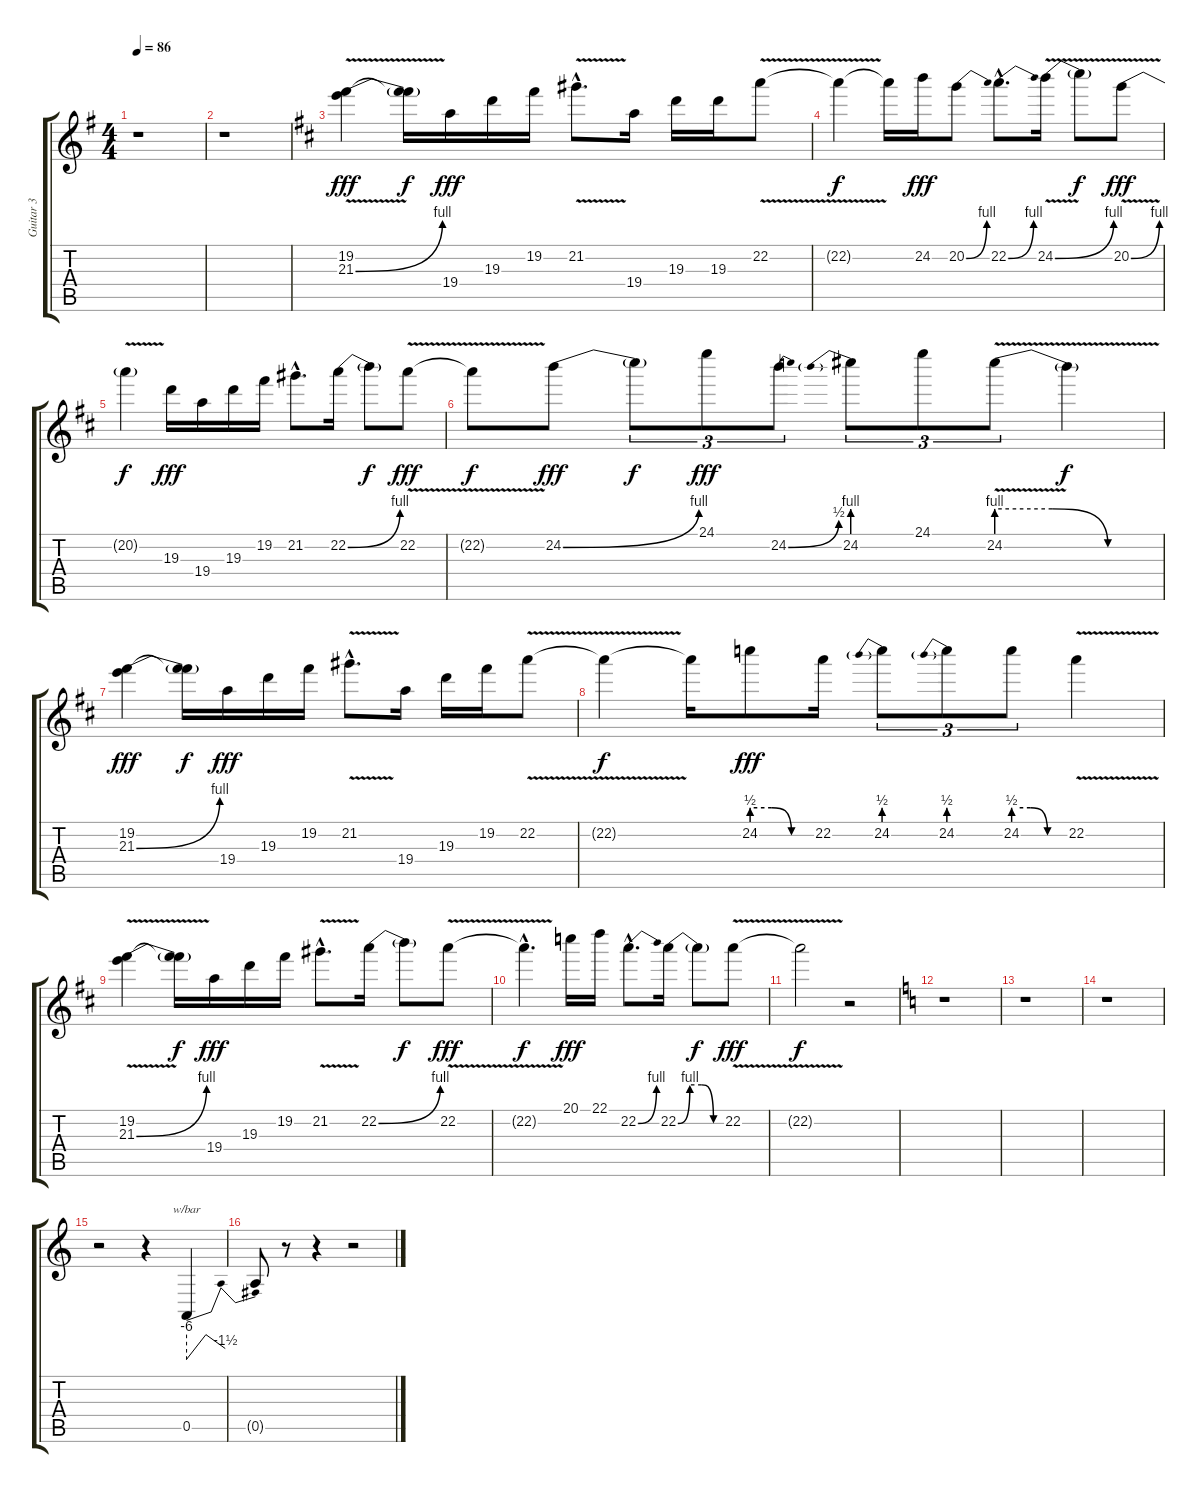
\track ("Guitar 3" "Guitar 3") {instrument distortionguitar}
\staff {score tabs}
\tuning (E4 B3 G3 D3 A2 E2) {hide}
\ts (4 4)
\tempo 86
\clef g2
\ks g
r.1{dy fff} |
r.1 |
\ks d
(19.2 21.3{be (bend 0 0 60 4) v}).4 (19.2{t} 21.3{t}).16{dy f} 19.4.16{dy fff} 19.3.16 19.2.16 21.2{v hac}.8{d} 19.4.16 19.3.16 19.3.16 22.2{v}.8 |
22.2{t}.4{dy f} 22.2{t}.16 24.2.16{dy fff} 20.2{be (bend 0 0 60 4)}.8 22.2{be (bend 0 0 60 4) hac}.8{d} 24.2{be (bend 0 0 60 4) v}.16 24.2{t}.8{dy f} 20.2{be (bend 0 0 60 4) v}.8{dy fff} |
20.2{t}.4{dy f} 19.3.16{dy fff} 19.4.16 19.3.16 19.2.16 21.2{hac}.8{d} 22.2{be (bend 0 0 60 4)}.16 22.2{t}.8{dy f} 22.2{v}.8{dy fff} |
22.2{t}.8{dy f} 24.2{be (bend 0 0 60 4)}.8{dy fff} 24.2{t}.8{tu (3 2) dy f} 24.1.8{tu (3 2) dy fff} 24.2{be (bend 0 0 60 2)}.8{tu (3 2)} 24.2{be (prebend 0 4 60 4)}.8{tu (3 2)} 24.1.8{tu (3 2)} 24.2{be (custom 0 4 20 4 40 0 60 0) v}.8{tu (3 2)} 24.2{t}.4{dy f} |
(19.2 21.3{be (bend 0 0 60 4)}).4{dy fff} (19.2{t} 21.3{t}).16{dy f} 19.4.16{dy fff} 19.3.16 19.2.16 21.2{v hac}.8{d} 19.4.16 19.3.16 19.2.16 22.2{v}.8 |
22.2{t}.4{dy f} 22.2{t}.16 24.2{be (custom 0 2 20 2 40 0 60 0)}.8{dy fff} 22.2.16 24.2{be (prebend 0 2 60 2)}.8{tu (3 2)} 24.2{be (prebend 0 2 60 2)}.8{tu (3 2)} 24.2{be (custom 0 2 20 2 40 0 60 0)}.8{tu (3 2)} 22.2{v}.4 |
(19.2 21.3{be (bend 0 0 60 4) v}).4 (19.2{t} 21.3{t}).16{dy f} 19.4.16{dy fff} 19.3.16 19.2.16 21.2{v hac}.8{d} 22.2{be (bend 0 0 60 4)}.16 22.2{t}.8{dy f} 22.2{v}.8{dy fff} |
22.2{hac t}.4{d dy f} 20.1.16{dy fff} 22.1.16 22.2{be (bend 0 0 60 4) hac}.8{d} 22.2{be (custom 0 0 15 4 30 4 45 0 60 0)}.16 22.2{t}.8{dy f} 22.2{v}.8{dy fff} |
22.2{t}.2{dy f} r.2 |
\ks c
r.1 |
r.1 |
r.1 |
r.2 r.4 0.5.4{tbe (dip default 0 -24 30 0 40 0 60 -6)} |
0.5{t}.8 r.8 r.4 r.2
